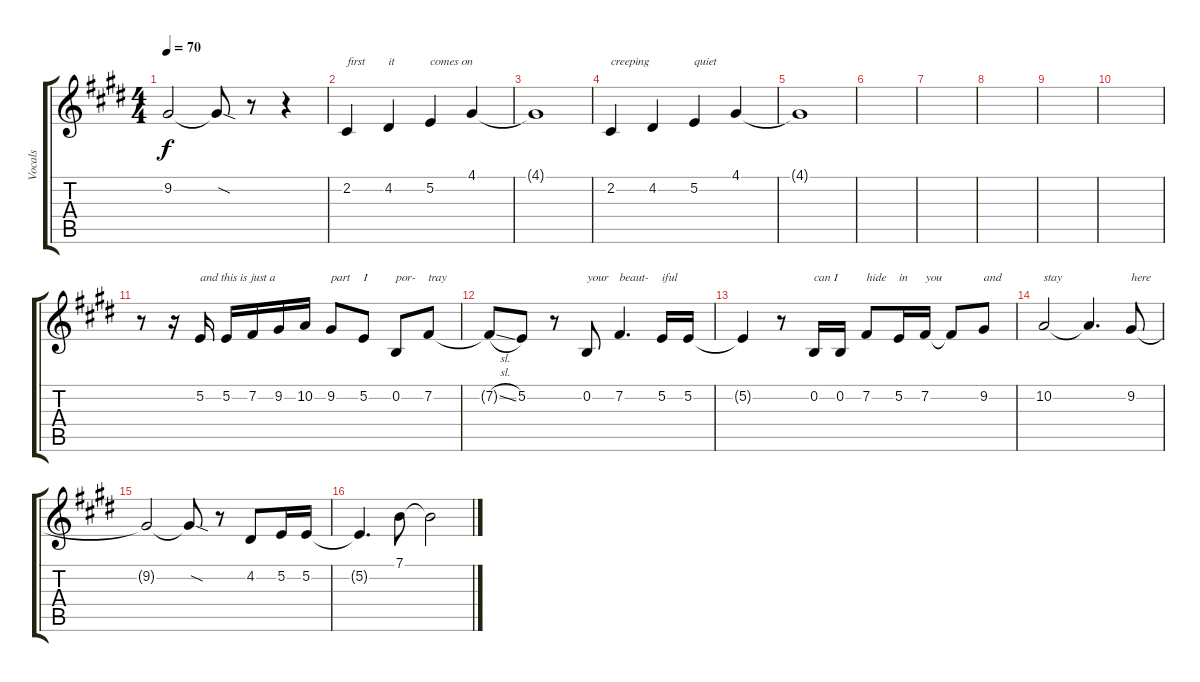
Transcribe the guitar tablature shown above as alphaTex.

\track ("Vocals" "Vocals") {instrument choiraahs}
\staff {score tabs}
\tuning (E4 B3 G3 D3 A2 E2) {hide}
\ts (4 4)
\tempo 70
\clef g2
\ks e
9.2{t}.2{dy f} 9.2{sod t}.8 r.8 r.4 |
2.2.4{txt "first "} 4.2.4{txt "it"} 5.2.4{txt "comes on"} 4.1.4 |
4.1{t}.1 |
2.2.4{txt "creeping"} 4.2.4 5.2.4{txt "quiet"} 4.1.4 |
4.1{t}.1 |
|
|
|
|
|
r.8 r.16 5.2.16{txt "and this is just a "} 5.2.16 7.2.16 9.2.16 10.2.16 9.2.8{txt "part"} 5.2.8{txt "I"} 0.2.8{txt "por-"} 7.2.8{txt "tray"} |
7.2{sl t}.8 5.2.8 r.8 0.2.8{txt "your"} 7.2.4{d txt "beaut-"} 5.2.16{txt "iful"} 5.2.16 |
5.2{t}.4 r.8 0.2.16{txt "can I"} 0.2.16 7.2.8{txt "hide"} 5.2.16{txt "in"} 7.2.16{txt "you"} 7.2{t}.8 9.2.8{txt "and"} |
10.2.2{txt "stay"} 10.2{t}.4{d} 9.2.8{txt "here"} |
9.2{t}.2 9.2{sod t}.8 r.8 4.2.8 5.2.16 5.2.16 |
5.2{t}.4{d} 7.1.8 7.1{t}.2
